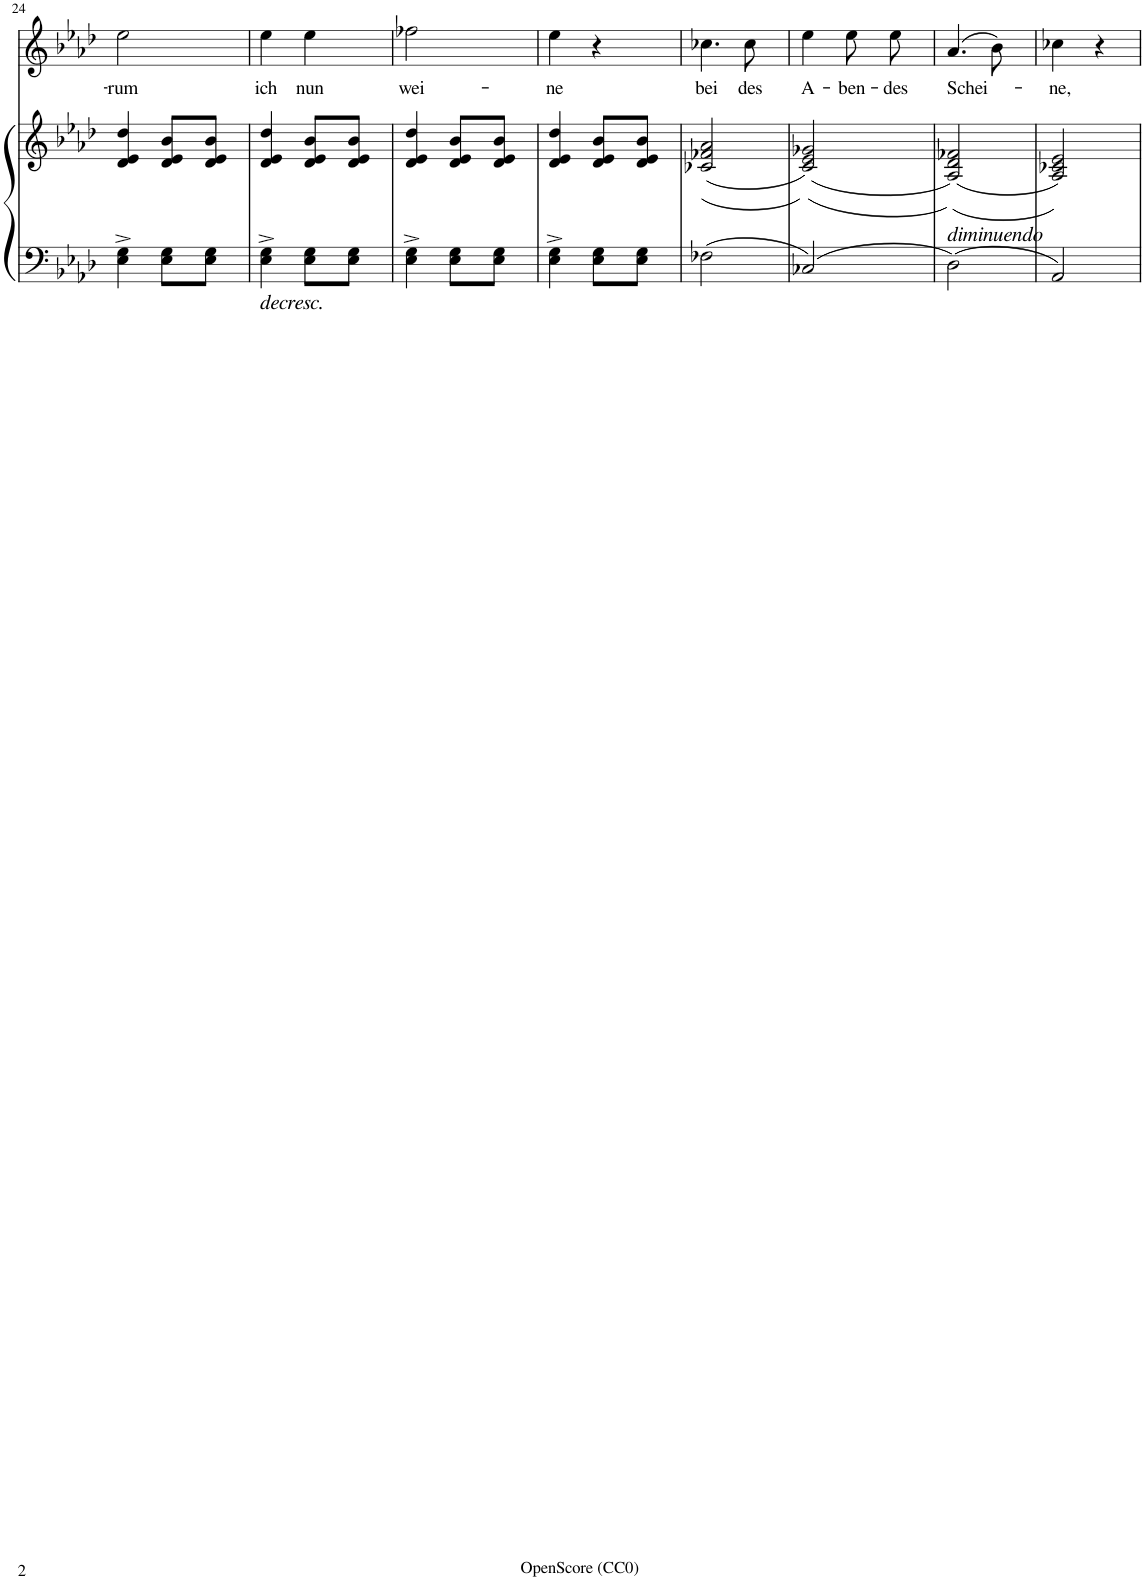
**kern	**kern	**kern	**text
*part2	*part2	*part1	*part1
*staff3	*staff2	*staff1	*staff1
*I"Piano	*	*I"Voice	*
*I'Pno	*	*	*
!!LO:PB:g=z
*clefF4	*clefG2	*clefG2	*
*k[b-e-a-d-]	*k[b-e-a-d-]	*k[b-e-a-d-]	*
*M2/4	*M2/4	*M2/4	*
=24	=24	=24	=24
!	!	!	!LO:LY:b
4E-\^ 4G\^	4d-/ 4e-/ 4dd-/	2ee-\	-rum
8E-\ 8G\L	8d-/ 8e-/ 8b-/L	.	.
8E-\ 8G\J	8d-/ 8e-/ 8b-/J	.	.
=25	=25	=25	=25
!LO:TX:b:i:t=decresc.	!	!	!
!	!	!	!LO:LY:b
4E-\^ 4G\^	4d-/ 4e-/ 4dd-/	4ee-\	ich
!	!	!	!LO:LY:b
8E-\ 8G\L	8d-/ 8e-/ 8b-/L	4ee-\	nun
8E-\ 8G\J	8d-/ 8e-/ 8b-/J	.	.
=26	=26	=26	=26
!	!	!	!LO:LY:b
4E-\^ 4G\^	4d-/ 4e-/ 4dd-/	2ff-X\	wei-
8E-\ 8G\L	8d-/ 8e-/ 8b-/L	.	.
8E-\ 8G\J	8d-/ 8e-/ 8b-/J	.	.
=27	=27	=27	=27
!	!	!	!LO:LY:b
4E-\^ 4G\^	4d-/ 4e-/ 4dd-/	4ee-\	-ne
8E-\ 8G\L	8d-/ 8e-/ 8b-/L	4r	.
8E-\ 8G\J	8d-/ 8e-/ 8b-/J	.	.
=28	=28	=28	=28
!	!	!	!LO:LY:b
2F-X\	((2c-X/ 2f-X/ 2a-/	4.cc-X\	bei
!	!	!	!LO:LY:b
.	.	8cc-\	des
=29	=29	=29	=29
!	!	!	!LO:LY:b
2C-X/	((2c-X/ 2e-/ 2g-X/))	4ee-\	A-
!	!	!	!LO:LY:b
.	.	8ee-\L	-ben-
!	!	!	!LO:LY:b
.	.	8ee-\J	-des
=30	=30	=30	=30
!	!LO:TX:b:i:t=diminuendo	!	!
!	!	!	!LO:LY:b
2D-\	((2A-/ 2d-/ 2f-X/))	(4.a-/	Schei-
.	.	8b-\)	.
=31	=31	=31	=31
!	!	!	!LO:LY:b
2AA-/	2A-/ 2c-X/ 2e-/))	4cc-X\	-ne,
.	.	4r	.
=	=	=	=
*-	*-	*-	*-
